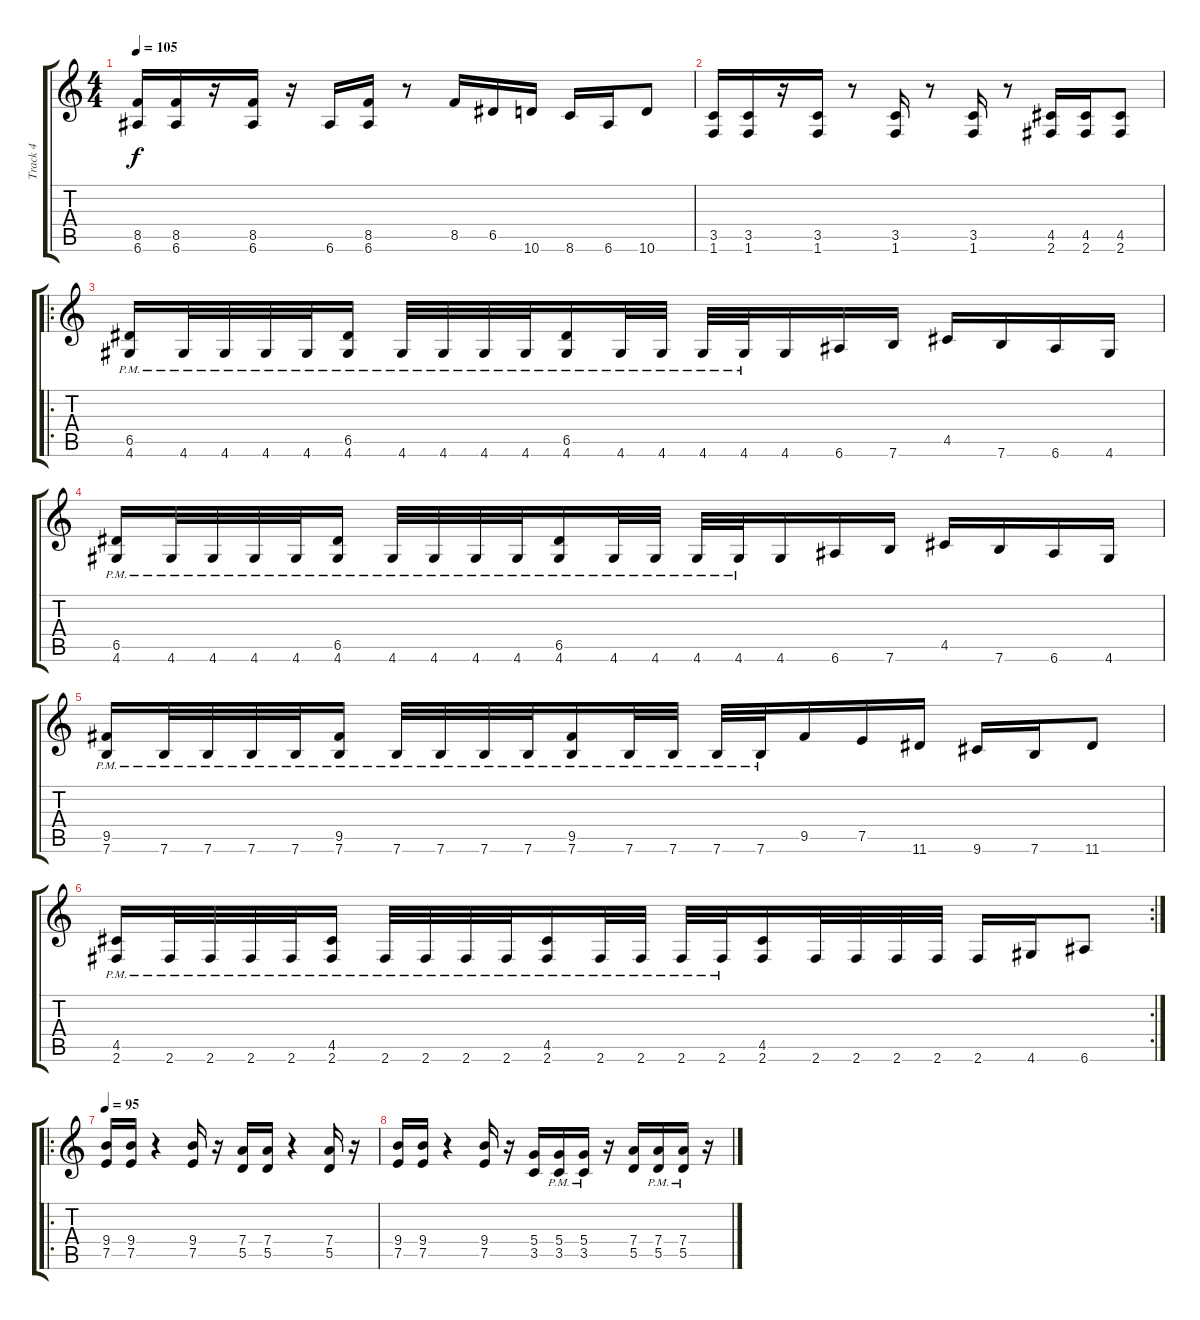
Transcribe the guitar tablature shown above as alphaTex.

\track ("Track 4" "Track 4") {instrument distortionguitar}
\staff {score tabs}
\tuning (E4 B3 G3 D3 A2 E2) {hide}
\ts (4 4)
\tempo 105
\clef g2
\ks c
(8.5 6.6).16{dy f} (8.5 6.6).16 r.16 (8.5 6.6).16 r.16 6.6.16 (8.5 6.6).16 r.8 8.5.16 6.5.16 10.6.16 8.6.16 6.6.16 10.6.8 |
(3.5 1.6).16 (3.5 1.6).16 r.16 (3.5 1.6).16 r.8 (3.5 1.6).16 r.8 (3.5 1.6).16 r.8 (4.5 2.6).16 (4.5 2.6).16 (4.5 2.6).8 |
\ro
(6.5{pm} 4.6{pm}).16 4.6{pm}.32 4.6{pm}.32 4.6{pm}.32 4.6{pm}.32 (6.5{pm} 4.6{pm}).16 4.6{pm}.32 4.6{pm}.32 4.6{pm}.32 4.6{pm}.32 (6.5{pm} 4.6{pm}).16 4.6{pm}.32 4.6{pm}.32 4.6{pm}.32 4.6{pm}.32 4.6.16 6.6.16 7.6.16 4.5.16 7.6.16 6.6.16 4.6.16 |
(6.5{pm} 4.6{pm}).16 4.6{pm}.32 4.6{pm}.32 4.6{pm}.32 4.6{pm}.32 (6.5{pm} 4.6{pm}).16 4.6{pm}.32 4.6{pm}.32 4.6{pm}.32 4.6{pm}.32 (6.5{pm} 4.6{pm}).16 4.6{pm}.32 4.6{pm}.32 4.6{pm}.32 4.6{pm}.32 4.6.16 6.6.16 7.6.16 4.5.16 7.6.16 6.6.16 4.6.16 |
(9.5{pm} 7.6{pm}).16 7.6{pm}.32 7.6{pm}.32 7.6{pm}.32 7.6{pm}.32 (9.5{pm} 7.6{pm}).16 7.6{pm}.32 7.6{pm}.32 7.6{pm}.32 7.6{pm}.32 (9.5{pm} 7.6{pm}).16 7.6{pm}.32 7.6{pm}.32 7.6{pm}.32 7.6{pm}.32 9.5.16 7.5.16 11.6.16 9.6.16 7.6.16 11.6.8 |
\rc 2
(4.5{pm} 2.6{pm}).16 2.6{pm}.32 2.6{pm}.32 2.6{pm}.32 2.6{pm}.32 (4.5{pm} 2.6{pm}).16 2.6{pm}.32 2.6{pm}.32 2.6{pm}.32 2.6{pm}.32 (4.5{pm} 2.6{pm}).16 2.6{pm}.32 2.6{pm}.32 2.6{pm}.32 2.6{pm}.32 (4.5 2.6).16 2.6.32 2.6.32 2.6.32 2.6.32 2.6.16 4.6.16 6.6.8 |
\ro
\tempo 95
(9.4 7.5).16 (9.4 7.5).16 r.4 (9.4 7.5).16 r.16 (7.4 5.5).16 (7.4 5.5).16 r.4 (7.4 5.5).16 r.16 |
(9.4 7.5).16 (9.4 7.5).16 r.4 (9.4 7.5).16 r.16 (5.4 3.5).16 (5.4{pm} 3.5{pm}).16 (5.4{pm} 3.5{pm}).16 r.16 (7.4 5.5).16 (7.4{pm} 5.5{pm}).16 (7.4{pm} 5.5{pm}).16 r.16
